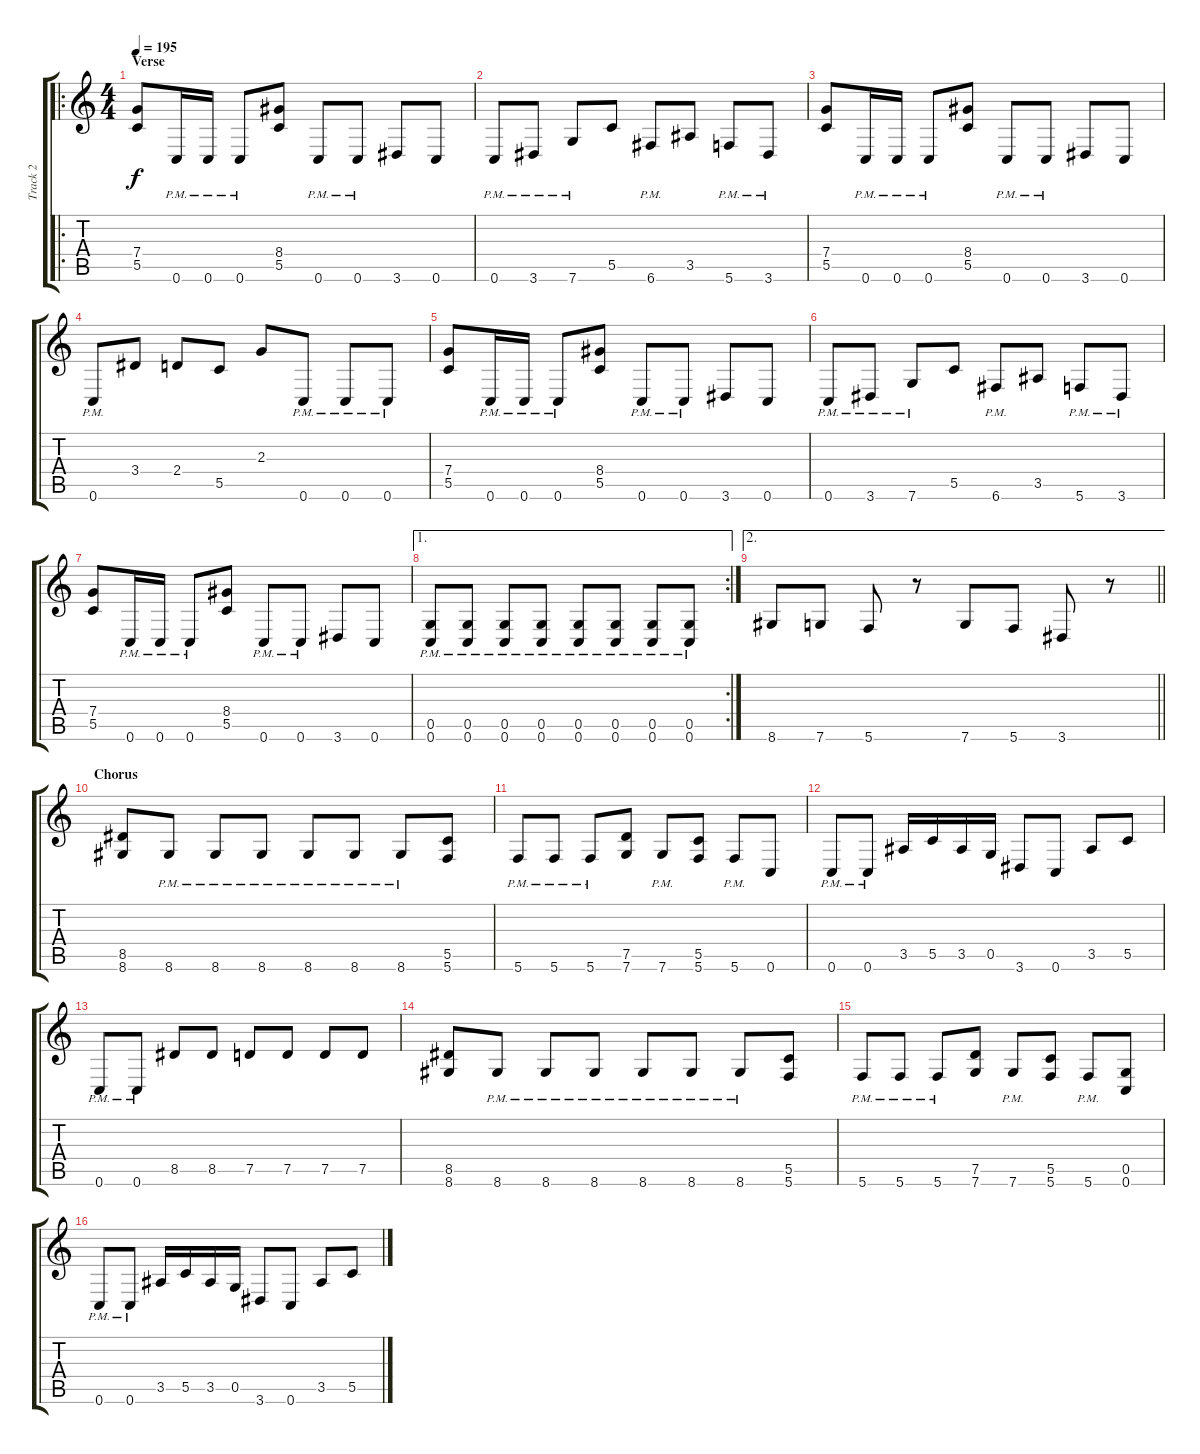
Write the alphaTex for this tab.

\track ("Track 2" "Track 2") {instrument distortionguitar}
\staff {score tabs}
\tuning (D4 A3 F3 C3 G2 C2) {hide}
\ro
\ts (4 4)
\section ("" "Verse")
\tempo 195
\clef g2
\ks c
(7.4 5.5).8{dy f} 0.6{pm}.16 0.6{pm}.16 0.6{pm}.8 (8.4 5.5).8 0.6{pm}.8 0.6{pm}.8 3.6.8 0.6.8 |
0.6{pm}.8 3.6{pm}.8 7.6{pm}.8 5.5.8 6.6{pm}.8 3.5.8 5.6{pm}.8 3.6{pm}.8 |
(7.4 5.5).8 0.6{pm}.16 0.6{pm}.16 0.6{pm}.8 (8.4 5.5).8 0.6{pm}.8 0.6{pm}.8 3.6.8 0.6.8 |
0.6{pm}.8 3.4.8 2.4.8 5.5.8 2.3.8 0.6{pm}.8 0.6{pm}.8 0.6{pm}.8 |
(7.4 5.5).8 0.6{pm}.16 0.6{pm}.16 0.6{pm}.8 (8.4 5.5).8 0.6{pm}.8 0.6{pm}.8 3.6.8 0.6.8 |
0.6{pm}.8 3.6{pm}.8 7.6{pm}.8 5.5.8 6.6{pm}.8 3.5.8 5.6{pm}.8 3.6{pm}.8 |
(7.4 5.5).8 0.6{pm}.16 0.6{pm}.16 0.6{pm}.8 (8.4 5.5).8 0.6{pm}.8 0.6{pm}.8 3.6.8 0.6.8 |
\ae 1
\rc 2
(0.5{pm} 0.6{pm}).8 (0.5{pm} 0.6{pm}).8 (0.5{pm} 0.6{pm}).8 (0.5{pm} 0.6{pm}).8 (0.5{pm} 0.6{pm}).8 (0.5{pm} 0.6{pm}).8 (0.5{pm} 0.6{pm}).8 (0.5{pm} 0.6{pm}).8 |
\ae 2
\barLineRight lightlight
8.6.8 7.6.8 5.6.8 r.8 7.6.8 5.6.8 3.6.8 r.8 |
\section ("" "Chorus")
(8.5 8.6).8 8.6{pm}.8 8.6{pm}.8 8.6{pm}.8 8.6{pm}.8 8.6{pm}.8 8.6{pm}.8 (5.5 5.6).8 |
5.6{pm}.8 5.6{pm}.8 5.6{pm}.8 (7.5 7.6).8 7.6{pm}.8 (5.5 5.6).8 5.6{pm}.8 0.6.8 |
0.6{pm}.8 0.6{pm}.8 3.5.16 5.5.16 3.5.16 0.5.16 3.6.8 0.6.8 3.5.8 5.5.8 |
0.6{pm}.8 0.6{pm}.8 8.5.8 8.5.8 7.5.8 7.5.8 7.5.8 7.5.8 |
(8.5 8.6).8 8.6{pm}.8 8.6{pm}.8 8.6{pm}.8 8.6{pm}.8 8.6{pm}.8 8.6{pm}.8 (5.5 5.6).8 |
5.6{pm}.8 5.6{pm}.8 5.6{pm}.8 (7.5 7.6).8 7.6{pm}.8 (5.5 5.6).8 5.6{pm}.8 (0.5 0.6).8 |
0.6{pm}.8 0.6{pm}.8 3.5.16 5.5.16 3.5.16 0.5.16 3.6.8 0.6.8 3.5.8 5.5.8
